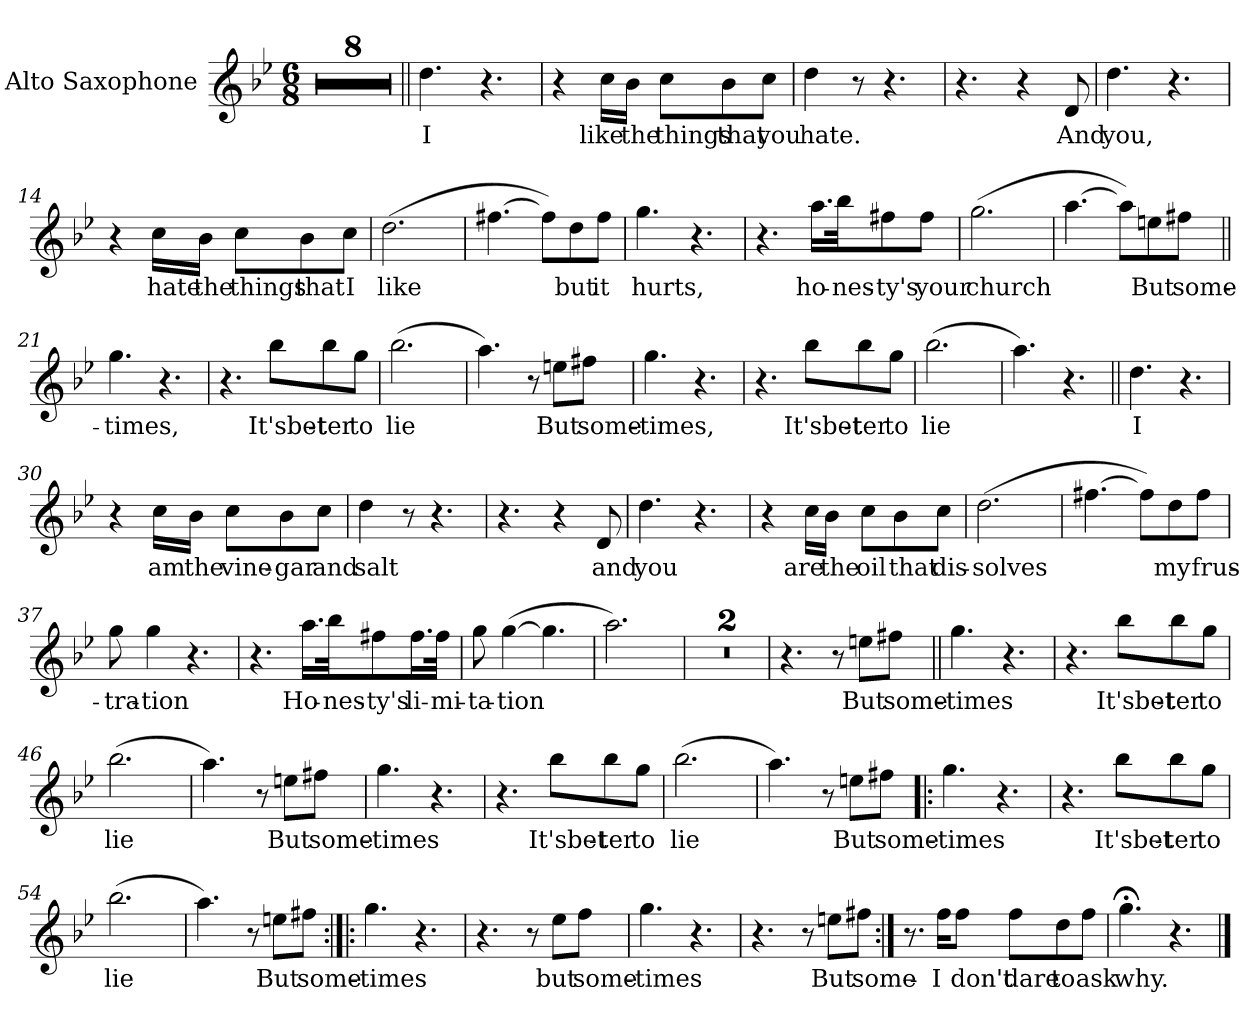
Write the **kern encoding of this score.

**kern	**text
*part1	*part1
*staff1	*staff1
*I"Alto Saxophone	*
*I'Alto Sax.	*
*clefG2	*
*k[b-e-]	*
*B-:	*
*M6/8	*
=1	=1
2.r	.
=2	=2
2.r	.
=3	=3
2.r	.
=4	=4
2.r	.
!!LO:LB:g=z
=5	=5
2.r	.
=6	=6
2.r	.
=7	=7
2.r	.
=8	=8
2.r	.
!!LO:LB:g=z
=9||	=9||
!	!LO:LY:b
4.dd	I
4.r	.
=10	=10
4r	.
!	!LO:LY:b
16ccLL	like
!	!LO:LY:b
16b-JJ	the
!	!LO:LY:b
8ccL	things
!	!LO:LY:b
8b-	that
!	!LO:LY:b
8ccJ	you
=11	=11
!	!LO:LY:b
4dd	hate.
8r	.
4.r	.
=12	=12
4.r	.
4r	.
!	!LO:LY:b
8d	And
!!LO:LB:g=z
=13	=13
!	!LO:LY:b
4.dd	you,
4.r	.
=14	=14
4r	.
!	!LO:LY:b
16ccLL	hate
!	!LO:LY:b
16b-JJ	the
!	!LO:LY:b
8ccL	things
!	!LO:LY:b
8b-	that
!	!LO:LY:b
8ccJ	I
=15	=15
!	!LO:LY:b
(2.dd	like
=16	=16
[4.ff#	.
8ff#L])	.
!	!LO:LY:b
8dd	but
!	!LO:LY:b
8ff#J	it
!!LO:LB:g=z
=17	=17
!	!LO:LY:b
4.gg	hurts,
4.r	.
=18	=18
4.r	.
!	!LO:LY:b
16.aaLL	ho-
!	!LO:LY:b
32bb-Jk	-nes-
!	!LO:LY:b
8ff#	-ty's
!	!LO:LY:b
8ff#J	your
=19	=19
!	!LO:LY:b
(2.gg	church
=20	=20
[4.aa	.
8aaL])	.
!	!LO:LY:b
8ee	But
!	!LO:LY:b
8ff#J	some-
!!LO:LB:g=z
=21||	=21||
!	!LO:LY:b
4.gg	-times,
4.r	.
=22	=22
4.r	.
!	!LO:LY:b
8bb-L	It'sbet-
!	!LO:LY:b
8bb-	-ter
!	!LO:LY:b
8ggJ	to
=23	=23
!	!LO:LY:b
(2.bb-	lie
=24	=24
4.aa)	.
8r	.
!	!LO:LY:b
8eeL	But
!	!LO:LY:b
8ff#J	some-
!!LO:LB:g=z
=25	=25
!	!LO:LY:b
4.gg	-times,
4.r	.
=26	=26
4.r	.
!	!LO:LY:b
8bb-L	It'sbet-
!	!LO:LY:b
8bb-	-ter
!	!LO:LY:b
8ggJ	to
=27	=27
!	!LO:LY:b
(2.bb-	lie
=28	=28
4.aa)	.
4.r	.
!!LO:LB:g=z
=29||	=29||
!	!LO:LY:b
4.dd	I
4.r	.
=30	=30
4r	.
!	!LO:LY:b
16ccLL	am
!	!LO:LY:b
16b-JJ	the
!	!LO:LY:b
8ccL	vine-
!	!LO:LY:b
8b-	-gar
!	!LO:LY:b
8ccJ	and
=31	=31
!	!LO:LY:b
4dd	salt
8r	.
4.r	.
=32	=32
4.r	.
4r	.
!	!LO:LY:b
8d	and
!!LO:LB:g=z
=33	=33
!	!LO:LY:b
4.dd	you
4.r	.
=34	=34
4r	.
!	!LO:LY:b
16ccLL	are
!	!LO:LY:b
16b-JJ	the
!	!LO:LY:b
8ccL	oil
!	!LO:LY:b
8b-	that
!	!LO:LY:b
8ccJ	dis-
=35	=35
!	!LO:LY:b
(2.dd	-solves
=36	=36
[4.ff#	.
8ff#L])	.
!	!LO:LY:b
8dd	my
!	!LO:LY:b
8ff#J	frus-
!!LO:LB:g=z
=37	=37
!	!LO:LY:b
8ggL	-tra-
!	!LO:LY:b
4gg	-tion
4.r	.
=38	=38
4.r	.
!	!LO:LY:b
16.aaLL	Ho-
!	!LO:LY:b
32bb-Jk	-nes-
!	!LO:LY:b
8ff#	-ty's
!	!LO:LY:b
16.ff#L	li-
!	!LO:LY:b
32ff#JJk	-mi-
=39	=39
!	!LO:LY:b
8ggL	-ta-
!	!LO:LY:b
([4gg	-tion
4.gg]	.
=40	=40
2.aa)	.
!!LO:LB:g=z
=41	=41
2.r	.
=42	=42
2.r	.
=43	=43
4.r	.
8r	.
!	!LO:LY:b
8eeL	But
!	!LO:LY:b
8ff#J	some-
!!LO:LB:g=z
=44||	=44||
!	!LO:LY:b
4.gg	-times
4.r	.
=45	=45
4.r	.
!	!LO:LY:b
8bb-L	It'sbet-
!	!LO:LY:b
8bb-	-ter
!	!LO:LY:b
8ggJ	to
=46	=46
!	!LO:LY:b
(2.bb-	lie
=47	=47
4.aa)	.
8r	.
!	!LO:LY:b
8eeL	But
!	!LO:LY:b
8ff#J	some-
!!LO:LB:g=z
=48	=48
!	!LO:LY:b
4.gg	-times
4.r	.
=49	=49
4.r	.
!	!LO:LY:b
8bb-L	It'sbet-
!	!LO:LY:b
8bb-	-ter
!	!LO:LY:b
8ggJ	to
=50	=50
!	!LO:LY:b
(2.bb-	lie
=51	=51
4.aa)	.
8r	.
!	!LO:LY:b
8eeL	But
!	!LO:LY:b
8ff#J	some-
!!LO:LB:g=z
=52!|:	=52!|:
!	!LO:LY:b
4.gg	-times
4.r	.
=53	=53
4.r	.
!	!LO:LY:b
8bb-L	It'sbet-
!	!LO:LY:b
8bb-	-ter
!	!LO:LY:b
8ggJ	to
=54	=54
!	!LO:LY:b
(2.bb-	lie
=55	=55
4.aa)	.
8r	.
!	!LO:LY:b
8eeL	But
!	!LO:LY:b
8ff#J	some-
!!LO:LB:g=z
=56:|!|:	=56:|!|:
!	!LO:LY:b
4.gg	-times
4.r	.
=57	=57
4.r	.
8r	.
!	!LO:LY:b
8ee-L	but
!	!LO:LY:b
8ffJ	some-
=58	=58
!	!LO:LY:b
4.gg	-times
4.r	.
=59	=59
4.r	.
8r	.
!	!LO:LY:b
8eeL	But
!	!LO:LY:b
8ff#J	some-
!!LO:LB:g=z
=60:|!	=60:|!
8.r	.
!	!LO:LY:b
16ffKL	-I
!	!LO:LY:b
8ffJ	don't
!	!LO:LY:b
8ffL	dare
!	!LO:LY:b
8dd	to
!	!LO:LY:b
8ffJ	ask
=61	=61
!	!LO:LY:b
4.gg;	why.
4.r	.
==	==
*-	*-
